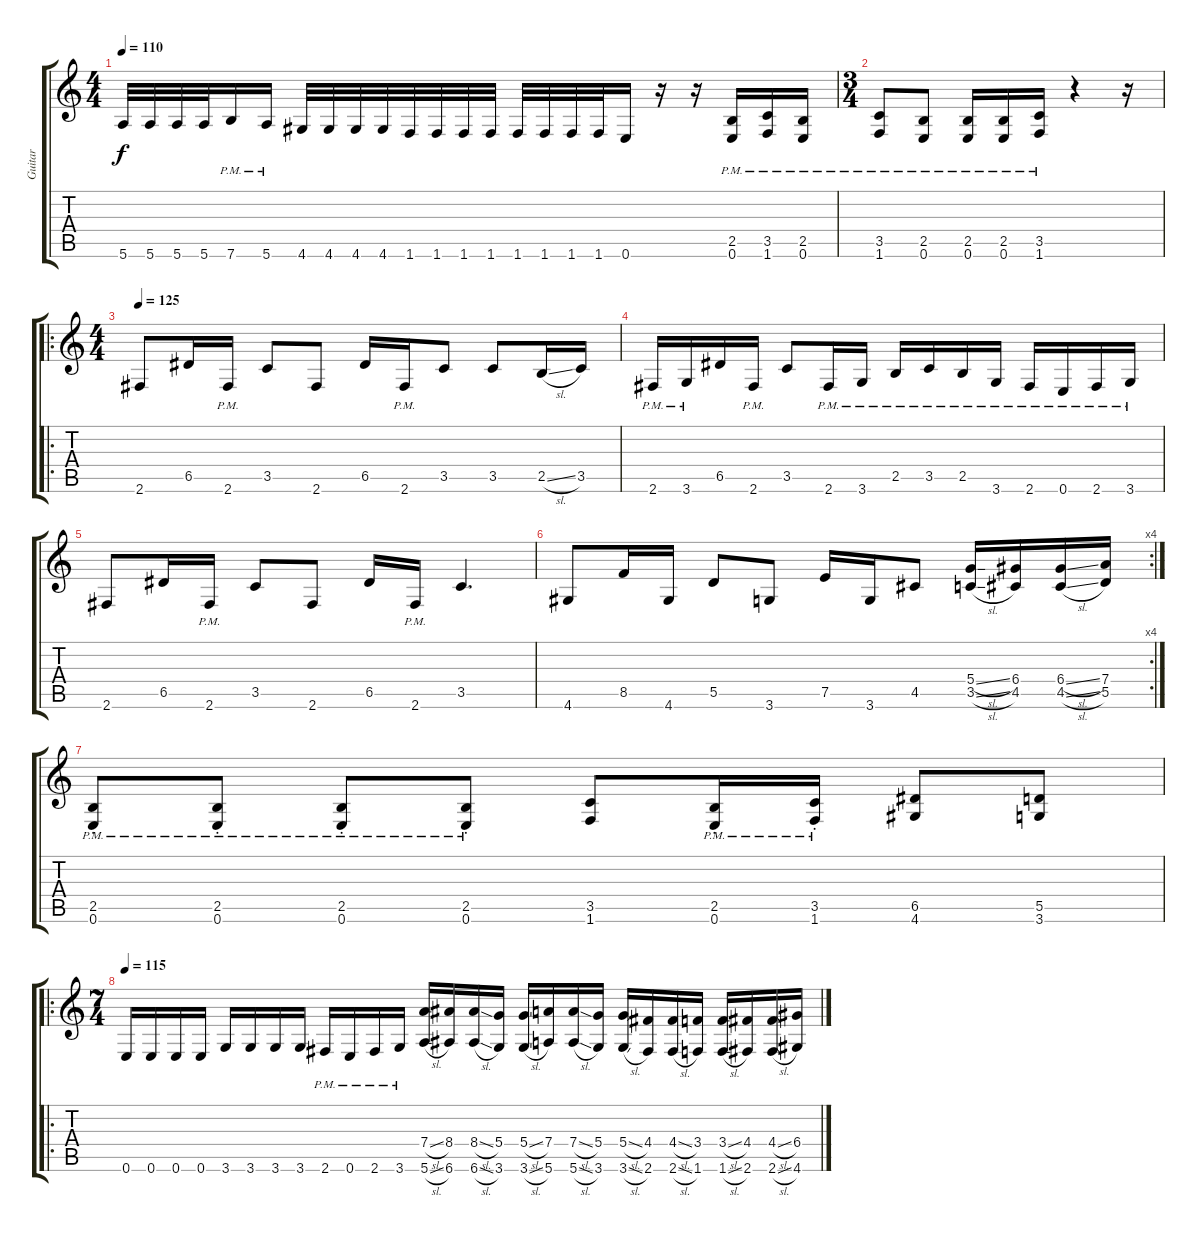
\track ("Guitar" "Guitar") {instrument distortionguitar}
\staff {score tabs}
\tuning (E4 B3 G3 D3 A2 E2) {hide}
\ts (4 4)
\tempo 110
\clef g2
\ks c
5.6.32{dy f} 5.6.32 5.6.32 5.6.32 7.6{pm}.16 5.6{pm}.16 4.6.32 4.6.32 4.6.32 4.6.32 1.6.32 1.6.32 1.6.32 1.6.32 1.6.32 1.6.32 1.6.32 1.6.32 0.6.16 r.16 r.16 (2.5{pm} 0.6{pm}).16 (3.5{pm} 1.6{pm}).16 (2.5{pm} 0.6{pm}).16 |
\ts (3 4)
(3.5{pm} 1.6{pm}).8 (2.5{pm} 0.6{pm}).8 (2.5{pm} 0.6{pm}).16 (2.5{pm} 0.6{pm}).16 (3.5{pm} 1.6{pm}).16 r.4 r.16 |
\ro
\ts (4 4)
\tempo 125
2.6.8 6.5.16 2.6{pm}.16 3.5.8 2.6.8 6.5.16 2.6{pm}.16 3.5.8 3.5.8 2.5{sl}.16 3.5.16 |
2.6{pm}.16 3.6{pm}.16 6.5.16 2.6{pm}.16 3.5.8 2.6{pm}.16 3.6{pm}.16 2.5{pm}.16 3.5{pm}.16 2.5{pm}.16 3.6{pm}.16 2.6{pm}.16 0.6{pm}.16 2.6{pm}.16 3.6{pm}.16 |
2.6.8 6.5.16 2.6{pm}.16 3.5.8 2.6.8 6.5.16 2.6{pm}.16 3.5.4{d} |
\rc 4
4.6.8 8.5.16 4.6.16 5.5.8 3.6.8 7.5.16 3.6.16 4.5.8 (5.4{sl} 3.5{sl}).16 (6.4 4.5).16 (6.4{sl} 4.5{sl}).16 (7.4 5.5).16 |
(2.5{pm st} 0.6{pm st}).8 (2.5{pm st} 0.6{pm st}).8 (2.5{pm st} 0.6{pm st}).8 (2.5{pm st} 0.6{pm st}).8 (3.5 1.6).8 (2.5{pm st} 0.6{pm st}).16 (3.5{pm st} 1.6{pm st}).16 (6.5 4.6).8 (5.5 3.6).8 |
\ro
\ts (7 4)
\tempo 115
0.6.16 0.6.16 0.6.16 0.6.16 3.6.16 3.6.16 3.6.16 3.6.16 2.6{pm}.16 0.6{pm}.16 2.6{pm}.16 3.6{pm}.16 (7.4{sl} 5.6{sl}).16 (8.4 6.6).16 (8.4{sl} 6.6{sl}).16 (5.4 3.6).16 (5.4{sl} 3.6{sl}).16 (7.4 5.6).16 (7.4{sl} 5.6{sl}).16 (5.4 3.6).16 (5.4{sl} 3.6{sl}).16 (4.4 2.6).16 (4.4{sl} 2.6{sl}).16 (3.4 1.6).16 (3.4{sl} 1.6{sl}).16 (4.4 2.6).16 (4.4{sl} 2.6{sl}).16 (6.4 4.6).16
